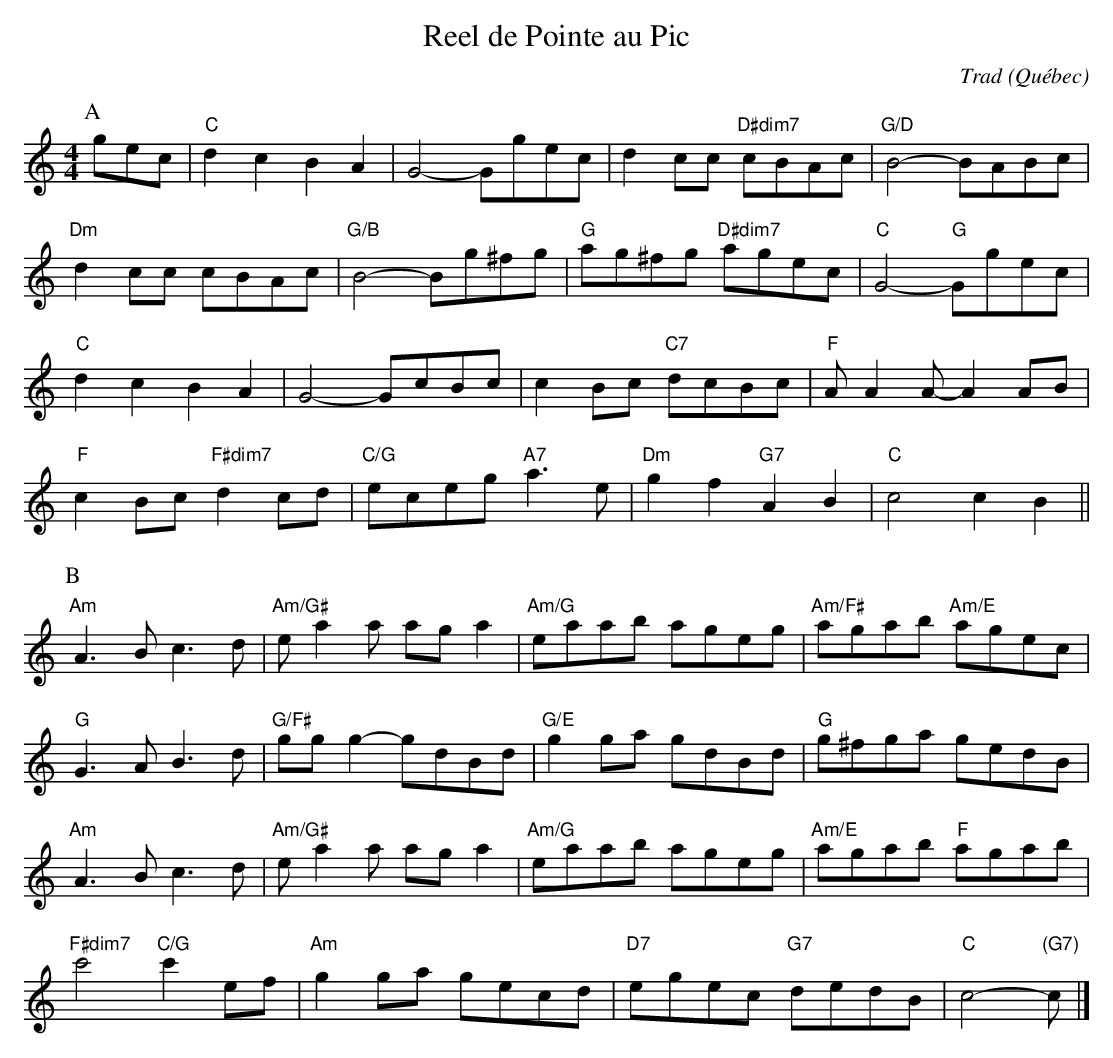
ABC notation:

X:1
T:Reel de Pointe au Pic
C:Trad
O:Québec
M:4/4
K:Cmaj
P:A
gec| "C" d2c2 B2A2 |G4-Ggec|  d2cc "D#dim7" cBAc | "G/D" B4-BABc |
"Dm" d2cc cBAc | "G/B" B4-Bg^fg | "G" ag^fg "D#dim7" agec |  "C" G4- "G" Ggec |
"C" d2c2 B2A2 | G4-GcBc |  c2Bc "C7" dcBc | "F" A A2 A-A2 AB |
"F" c2Bc "F#dim7" d2cd | "C/G" eceg "A7" a2>e2 | "Dm" g2f2 "G7" A2B2| "C" c4 c2B2 ||
P:B
"Am" A3B c3d | "Am/G#" ea2a aga2 | "Am/G" eaab ageg |"Am/F#" agab "Am/E" agec|
"G" G3A B3d | "G/F#" gg g2-gdBd| "G/E" g2 ga gdBd | "G" g^fga gedB|
"Am" A3B c3d| "Am/G#" ea2a aga2 | "Am/G" eaab ageg | "Am/E" agab "F" agab|
"F#dim7" c'4 "C/G" c'2 ef | "Am" g2ga gecd | "D7" egec "G7" dedB | "C" c4-"(G7)"c  |]
